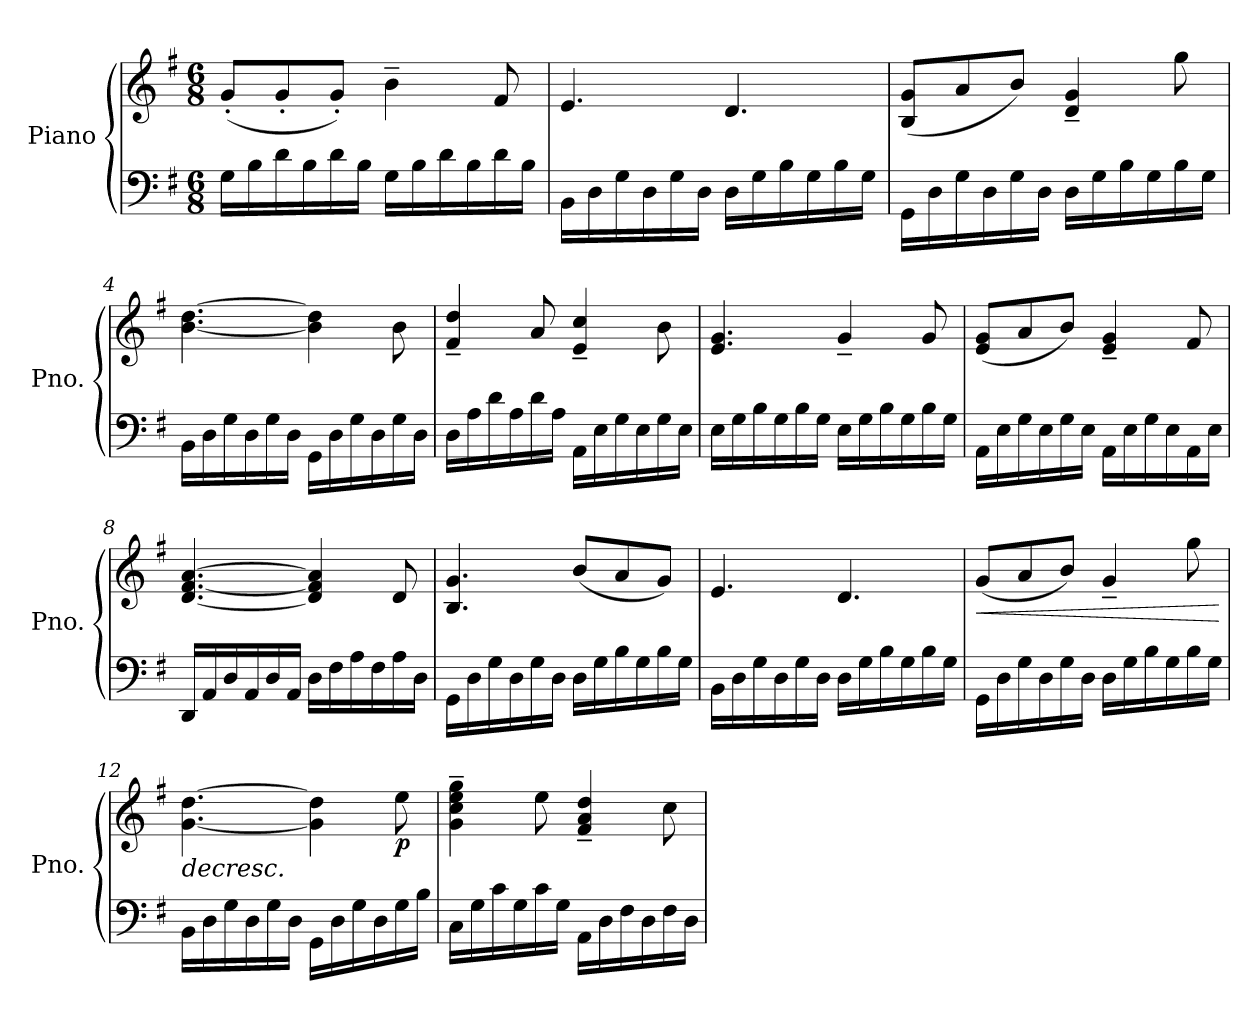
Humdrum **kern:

**kern	**kern	**dynam
*part1	*part1	*part1
*staff2	*staff1	*staff1/2
*I"Piano	*	*
*I'Pno.	*	*
*clefF4	*clefG2	*
*k[f#]	*k[f#]	*
*M6/8	*M6/8	*
*MM60	*MM60	*
=1	=1	=1
!	!	!LO:DY:b
16G\LL	(8g'/L	other-dynamics
16B\	.	.
16d\	8g'/	.
16B\	.	.
16d\	8g'/J)	.
16B\JJ	.	.
16G\LL	4b~\	.
16B\	.	.
16d\	.	.
16B\	.	.
16d\	8f#/	.
16B\JJ	.	.
=2	=2	=2
16BB\LL	4.e/	.
16D\	.	.
16G\	.	.
16D\	.	.
16G\	.	.
16D\JJ	.	.
16D\LL	4.d/	.
16G\	.	.
16B\	.	.
16G\	.	.
16B\	.	.
16G\JJ	.	.
=3	=3	=3
16GG\LL	(8B/ 8g/L	.
16D\	.	.
16G\	8a/	.
16D\	.	.
16G\	8b/J)	.
16D\JJ	.	.
16D\LL	4d/~ 4g/~	.
16G\	.	.
16B\	.	.
16G\	.	.
16B\	8gg\	.
16G\JJ	.	.
!!LO:LB:g=z
=4	=4	=4
16BB\LL	[4.b\ [4.dd\	.
16D\	.	.
16G\	.	.
16D\	.	.
16G\	.	.
16D\JJ	.	.
16GG\LL	4b\] 4dd\]	.
16D\	.	.
16G\	.	.
16D\	.	.
16G\	8b\	.
16D\JJ	.	.
=5	=5	=5
16D\LL	4f#/~ 4dd/~	.
16A\	.	.
16d\	.	.
16A\	.	.
16d\	8a/	.
16A\JJ	.	.
16AA\LL	4e/~ 4cc/~	.
16E\	.	.
16G\	.	.
16E\	.	.
16G\	8b\	.
16E\JJ	.	.
=6	=6	=6
16E\LL	4.e/ 4.g/	.
16G\	.	.
16B\	.	.
16G\	.	.
16B\	.	.
16G\JJ	.	.
16E\LL	4g~/	.
16G\	.	.
16B\	.	.
16G\	.	.
16B\	8g/	.
16G\JJ	.	.
!!LO:LB:g=z
=7	=7	=7
16AA\LL	(8e/ 8g/L	.
16E\	.	.
16G\	8a/	.
16E\	.	.
16G\	8b/J)	.
16E\JJ	.	.
16AA\LL	4e/~ 4g/~	.
16E\	.	.
16G\	.	.
16E\	.	.
16AA\	8f#/	.
16E\JJ	.	.
=8	=8	=8
16DD/LL	[4.d/ [4.f#/ [4.a/	.
16AA/	.	.
16D/	.	.
16AA/	.	.
16D/	.	.
16AA/JJ	.	.
16D\LL	4d/] 4f#/] 4a/]	.
16F#\	.	.
16A\	.	.
16F#\	.	.
16A\	8d/	.
16D\JJ	.	.
=9	=9	=9
16GG\LL	4.B/ 4.g/	.
16D\	.	.
16G\	.	.
16D\	.	.
16G\	.	.
16D\JJ	.	.
16D\LL	(8b/L	.
16G\	.	.
16B\	8a/	.
16G\	.	.
16B\	8g/J)	.
16G\JJ	.	.
!!LO:LB:g=z
=10	=10	=10
16BB\LL	4.e/	.
16D\	.	.
16G\	.	.
16D\	.	.
16G\	.	.
16D\JJ	.	.
16D\LL	4.d/	.
16G\	.	.
16B\	.	.
16G\	.	.
16B\	.	.
16G\JJ	.	.
=11	=11	=11
!	!	!LO:HP:b
16GG\LL	(8g/L	<
16D\	.	.
16G\	8a/	.
16D\	.	.
16G\	8b/J)	.
16D\JJ	.	.
16D\LL	4g~/	.
16G\	.	.
16B\	.	.
16G\	.	.
16B\	8gg\	.
16G\JJ	.	.
.	.	[
=12	=12	=12
!	!	!LO:HP:b
16BB\LL	[4.g\ [4.dd\	>
16D\	.	.
16G\	.	.
16D\	.	.
16G\	.	.
16D\JJ	.	.
16GG\LL	4g\] 4dd\]	.
16D\	.	.
16G\	.	.
16D\	.	.
!	!	!LO:DY:b
16G\	8ee\	p
16B\JJ	.	.
.	.	]
!!LO:LB:g=z
=13	=13	=13
16C\LL	4g\~ 4cc\~ 4ee\~ 4gg\~	.
16G\	.	.
16c\	.	.
16G\	.	.
16c\	8ee\	.
16G\JJ	.	.
16AA\LL	4f#/~ 4a/~ 4dd/~	.
16D\	.	.
16F#\	.	.
16D\	.	.
16F#\	8cc\	.
16D\JJ	.	.
=	=	=
*-	*-	*-
